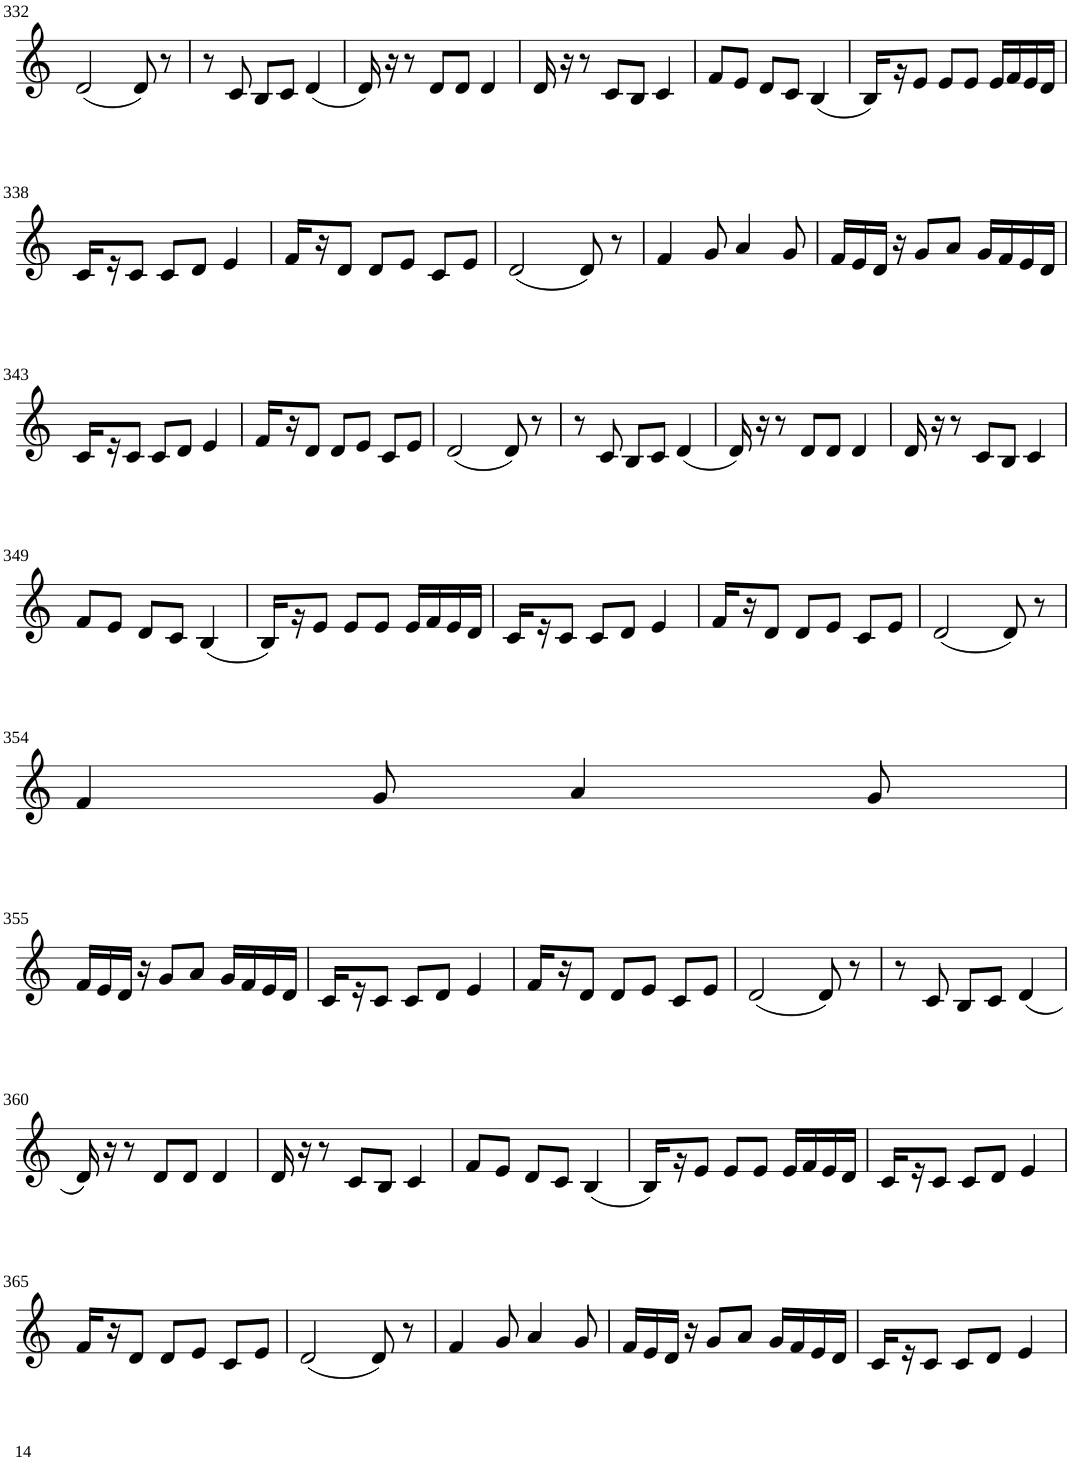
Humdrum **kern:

**kern
*part1
*staff1
*I"Violin
!!LO:PB:g=z
*clefG2
*k[]
*M3/4
=332
(2d/
8d/)
8r
=333
8r
8c/
8B/L
8c/J
(4d/
=334
16d/)
16r
8r
8d/L
8d/J
4d/
=335
16d/
16r
8r
8c/L
8B/J
4c/
=336
8f/L
8e/J
8d/L
8c/J
(4B/
=337
16B/LL)
16r
8e/J
8e/L
8e/J
16e/LL
16f/
16e/
16d/JJ
!!LO:LB:g=z
=338
16c/LL
16r
8c/J
8c/L
8d/J
4e/
=339
16f/LL
16r
8d/J
8d/L
8e/J
8c/L
8e/J
=340
(2d/
8d/)
8r
=341
4f/
8g/
4a/
8g/
=342
16f/LL
16e/
16d/JJ
16r
8g/L
8a/J
16g/LL
16f/
16e/
16d/JJ
!!LO:LB:g=z
=343
16c/LL
16r
8c/J
8c/L
8d/J
4e/
=344
16f/LL
16r
8d/J
8d/L
8e/J
8c/L
8e/J
=345
(2d/
8d/)
8r
=346
8r
8c/
8B/L
8c/J
(4d/
=347
16d/)
16r
8r
8d/L
8d/J
4d/
=348
16d/
16r
8r
8c/L
8B/J
4c/
!!LO:LB:g=z
=349
8f/L
8e/J
8d/L
8c/J
(4B/
=350
16B/LL)
16r
8e/J
8e/L
8e/J
16e/LL
16f/
16e/
16d/JJ
=351
16c/LL
16r
8c/J
8c/L
8d/J
4e/
=352
16f/LL
16r
8d/J
8d/L
8e/J
8c/L
8e/J
=353
(2d/
8d/)
8r
!!LO:LB:g=z
=354
4f/
8g/
4a/
8g/
!!LO:LB:g=z
=355
16f/LL
16e/
16d/JJ
16r
8g/L
8a/J
16g/LL
16f/
16e/
16d/JJ
=356
16c/LL
16r
8c/J
8c/L
8d/J
4e/
=357
16f/LL
16r
8d/J
8d/L
8e/J
8c/L
8e/J
=358
(2d/
8d/)
8r
=359
8r
8c/
8B/L
8c/J
(4d/
!!LO:LB:g=z
=360
16d/)
16r
8r
8d/L
8d/J
4d/
=361
16d/
16r
8r
8c/L
8B/J
4c/
=362
8f/L
8e/J
8d/L
8c/J
(4B/
=363
16B/LL)
16r
8e/J
8e/L
8e/J
16e/LL
16f/
16e/
16d/JJ
=364
16c/LL
16r
8c/J
8c/L
8d/J
4e/
!!LO:LB:g=z
=365
16f/LL
16r
8d/J
8d/L
8e/J
8c/L
8e/J
=366
(2d/
8d/)
8r
=367
4f/
8g/
4a/
8g/
=368
16f/LL
16e/
16d/JJ
16r
8g/L
8a/J
16g/LL
16f/
16e/
16d/JJ
=369
16c/LL
16r
8c/J
8c/L
8d/J
4e/
=
*-
